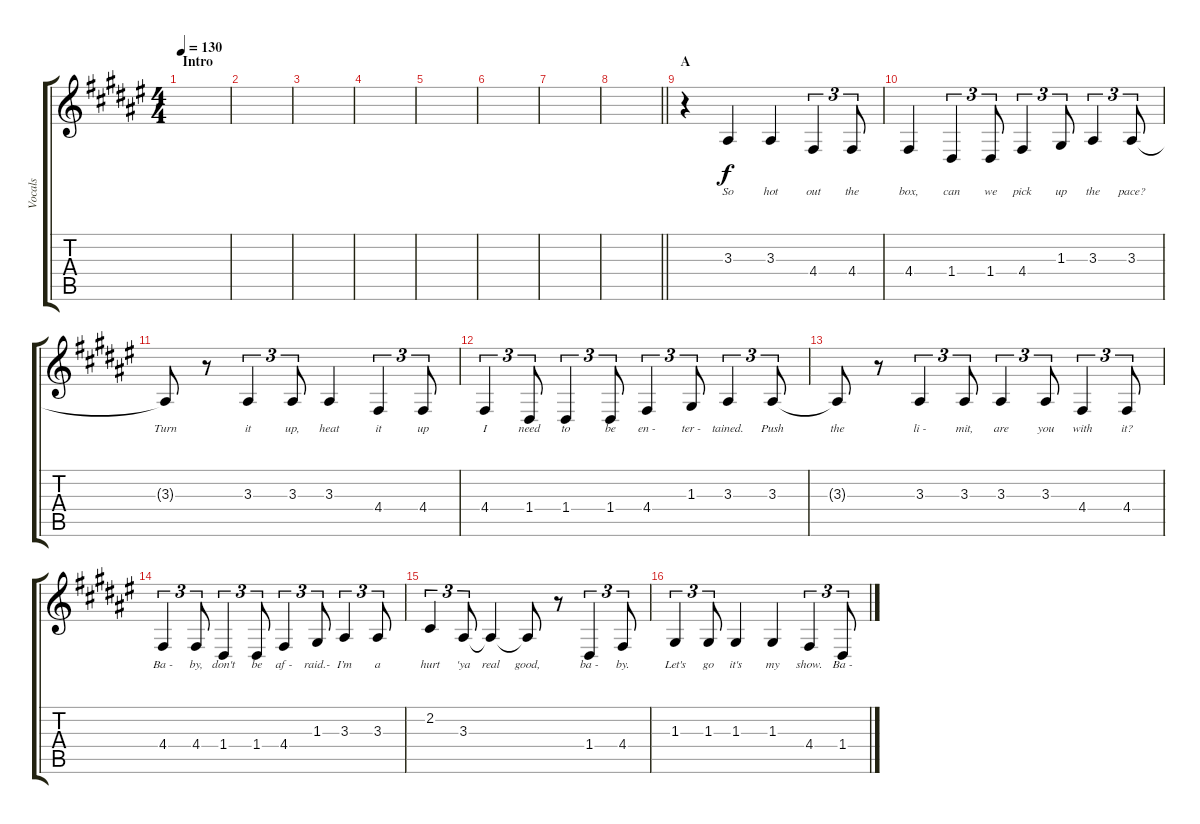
\track ("Vocals" "Vocals") {instrument oboe}
\staff {score tabs}
\tuning (E4 B3 G3 D3 A2 E2) {hide}
\ts (4 4)
\section ("" "Intro")
\tempo 130
\clef g2
\ks d#minor
|
|
|
|
|
|
|
\barLineRight lightlight
|
\section ("" "A")
r.4 3.3.4{lyrics (0 "So") lyrics (1 "") lyrics (2 "") lyrics (3 "") lyrics (4 "")} 3.3.4{lyrics (0 "hot") lyrics (1 "") lyrics (2 "") lyrics (3 "") lyrics (4 "")} 4.4.4{tu (3 2) lyrics (0 "out") lyrics (1 "") lyrics (2 "") lyrics (3 "") lyrics (4 "")} 4.4.8{tu (3 2) lyrics (0 "the") lyrics (1 "") lyrics (2 "") lyrics (3 "") lyrics (4 "")} |
4.4.4{lyrics (0 "box,") lyrics (1 "") lyrics (2 "") lyrics (3 "") lyrics (4 "")} 1.4.4{tu (3 2) lyrics (0 "can") lyrics (1 "") lyrics (2 "") lyrics (3 "") lyrics (4 "")} 1.4.8{tu (3 2) lyrics (0 "we") lyrics (1 "") lyrics (2 "") lyrics (3 "") lyrics (4 "")} 4.4.4{tu (3 2) lyrics (0 "pick") lyrics (1 "") lyrics (2 "") lyrics (3 "") lyrics (4 "")} 1.3.8{tu (3 2) lyrics (0 "up") lyrics (1 "") lyrics (2 "") lyrics (3 "") lyrics (4 "")} 3.3.4{tu (3 2) lyrics (0 "the") lyrics (1 "") lyrics (2 "") lyrics (3 "") lyrics (4 "")} 3.3.8{tu (3 2) lyrics (0 "pace?") lyrics (1 "") lyrics (2 "") lyrics (3 "") lyrics (4 "")} |
3.3{t}.8{lyrics (0 "Turn") lyrics (1 "") lyrics (2 "") lyrics (3 "") lyrics (4 "")} r.8 3.3.4{tu (3 2) lyrics (0 "it") lyrics (1 "") lyrics (2 "") lyrics (3 "") lyrics (4 "")} 3.3.8{tu (3 2) lyrics (0 "up,") lyrics (1 "") lyrics (2 "") lyrics (3 "") lyrics (4 "")} 3.3.4{lyrics (0 "heat") lyrics (1 "") lyrics (2 "") lyrics (3 "") lyrics (4 "")} 4.4.4{tu (3 2) lyrics (0 "it") lyrics (1 "") lyrics (2 "") lyrics (3 "") lyrics (4 "")} 4.4.8{tu (3 2) lyrics (0 "up") lyrics (1 "") lyrics (2 "") lyrics (3 "") lyrics (4 "")} |
4.4.4{tu (3 2) lyrics (0 "I") lyrics (1 "") lyrics (2 "") lyrics (3 "") lyrics (4 "")} 1.4.8{tu (3 2) lyrics (0 "need") lyrics (1 "") lyrics (2 "") lyrics (3 "") lyrics (4 "")} 1.4.4{tu (3 2) lyrics (0 "to") lyrics (1 "") lyrics (2 "") lyrics (3 "") lyrics (4 "")} 1.4.8{tu (3 2) lyrics (0 "be") lyrics (1 "") lyrics (2 "") lyrics (3 "") lyrics (4 "")} 4.4.4{tu (3 2) lyrics (0 "en -") lyrics (1 "") lyrics (2 "") lyrics (3 "") lyrics (4 "")} 1.3.8{tu (3 2) lyrics (0 "ter -") lyrics (1 "") lyrics (2 "") lyrics (3 "") lyrics (4 "")} 3.3.4{tu (3 2) lyrics (0 "tained.") lyrics (1 "") lyrics (2 "") lyrics (3 "") lyrics (4 "")} 3.3.8{tu (3 2) lyrics (0 "Push") lyrics (1 "") lyrics (2 "") lyrics (3 "") lyrics (4 "")} |
3.3{t}.8{lyrics (0 "the") lyrics (1 "") lyrics (2 "") lyrics (3 "") lyrics (4 "")} r.8 3.3.4{tu (3 2) lyrics (0 "li -") lyrics (1 "") lyrics (2 "") lyrics (3 "") lyrics (4 "")} 3.3.8{tu (3 2) lyrics (0 "mit,") lyrics (1 "") lyrics (2 "") lyrics (3 "") lyrics (4 "")} 3.3.4{tu (3 2) lyrics (0 "are") lyrics (1 "") lyrics (2 "") lyrics (3 "") lyrics (4 "")} 3.3.8{tu (3 2) lyrics (0 "you") lyrics (1 "") lyrics (2 "") lyrics (3 "") lyrics (4 "")} 4.4.4{tu (3 2) lyrics (0 "with") lyrics (1 "") lyrics (2 "") lyrics (3 "") lyrics (4 "")} 4.4.8{tu (3 2) lyrics (0 "it?") lyrics (1 "") lyrics (2 "") lyrics (3 "") lyrics (4 "")} |
4.4.4{tu (3 2) lyrics (0 "Ba -") lyrics (1 "") lyrics (2 "") lyrics (3 "") lyrics (4 "")} 4.4.8{tu (3 2) lyrics (0 "by,") lyrics (1 "") lyrics (2 "") lyrics (3 "") lyrics (4 "")} 1.4.4{tu (3 2) lyrics (0 "don't") lyrics (1 "") lyrics (2 "") lyrics (3 "") lyrics (4 "")} 1.4.8{tu (3 2) lyrics (0 "be") lyrics (1 "") lyrics (2 "") lyrics (3 "") lyrics (4 "")} 4.4.4{tu (3 2) lyrics (0 "af -") lyrics (1 "") lyrics (2 "") lyrics (3 "") lyrics (4 "")} 1.3.8{tu (3 2) lyrics (0 "raid.-") lyrics (1 "") lyrics (2 "") lyrics (3 "") lyrics (4 "")} 3.3.4{tu (3 2) lyrics (0 "I’m") lyrics (1 "") lyrics (2 "") lyrics (3 "") lyrics (4 "")} 3.3.8{tu (3 2) lyrics (0 "a") lyrics (1 "") lyrics (2 "") lyrics (3 "") lyrics (4 "")} |
2.2.4{tu (3 2) lyrics (0 "hurt") lyrics (1 "") lyrics (2 "") lyrics (3 "") lyrics (4 "")} 3.3.8{tu (3 2) lyrics (0 "'ya") lyrics (1 "") lyrics (2 "") lyrics (3 "") lyrics (4 "")} 3.3{t}.4{lyrics (0 "real") lyrics (1 "") lyrics (2 "") lyrics (3 "") lyrics (4 "")} 3.3{t}.8{lyrics (0 "good,") lyrics (1 "") lyrics (2 "") lyrics (3 "") lyrics (4 "")} r.8 1.4.4{tu (3 2) lyrics (0 "ba -") lyrics (1 "") lyrics (2 "") lyrics (3 "") lyrics (4 "")} 4.4.8{tu (3 2) lyrics (0 "by.") lyrics (1 "") lyrics (2 "") lyrics (3 "") lyrics (4 "")} |
1.3.4{tu (3 2) lyrics (0 "Let's") lyrics (1 "") lyrics (2 "") lyrics (3 "") lyrics (4 "")} 1.3.8{tu (3 2) lyrics (0 "go") lyrics (1 "") lyrics (2 "") lyrics (3 "") lyrics (4 "")} 1.3.4{lyrics (0 "it's") lyrics (1 "") lyrics (2 "") lyrics (3 "") lyrics (4 "")} 1.3.4{lyrics (0 "my") lyrics (1 "") lyrics (2 "") lyrics (3 "") lyrics (4 "")} 4.4.4{tu (3 2) lyrics (0 "show.") lyrics (1 "") lyrics (2 "") lyrics (3 "") lyrics (4 "")} 1.4.8{tu (3 2) lyrics (0 "Ba -") lyrics (1 "") lyrics (2 "") lyrics (3 "") lyrics (4 "")}
